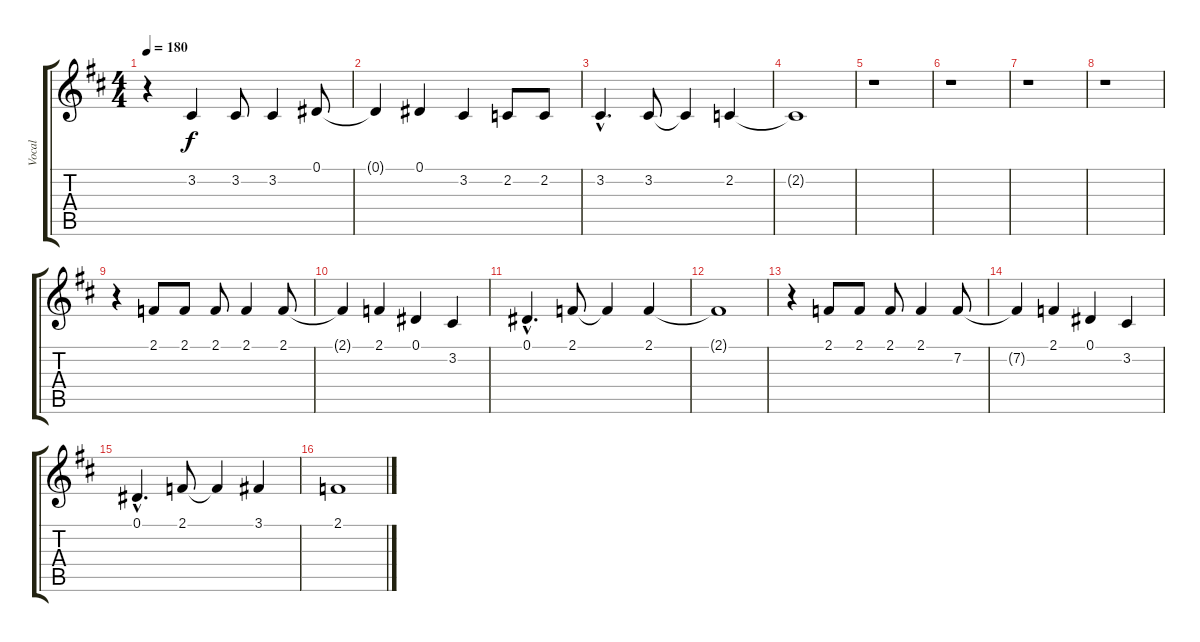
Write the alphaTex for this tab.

\track ("Vocal" "Vocal") {instrument lead2sawtooth}
\staff {score tabs}
\tuning (Eb4 Bb3 Gb3 Db3 Ab2 Eb2) {hide}
\ts (4 4)
\tempo 180
\clef g2
\ks bminor
r.4{dy f} 3.2.4 3.2.8 3.2.4 0.1.8 |
0.1{t}.4 0.1.4 3.2.4 2.2.8 2.2.8 |
3.2{hac}.4{d} 3.2.8 3.2{t}.4 2.2.4 |
2.2{t}.1 |
r.1 |
r.1 |
r.1 |
r.1 |
r.4 2.1.8 2.1.8 2.1.8 2.1.4 2.1.8 |
2.1{t}.4 2.1.4 0.1.4 3.2.4 |
0.1{hac}.4{d} 2.1.8 2.1{t}.4 2.1.4 |
2.1{t}.1 |
r.4 2.1.8 2.1.8 2.1.8 2.1.4 7.2.8 |
7.2{t}.4 2.1.4 0.1.4 3.2.4 |
0.1{hac}.4{d} 2.1.8 2.1{t}.4 3.1.4 |
2.1.1
